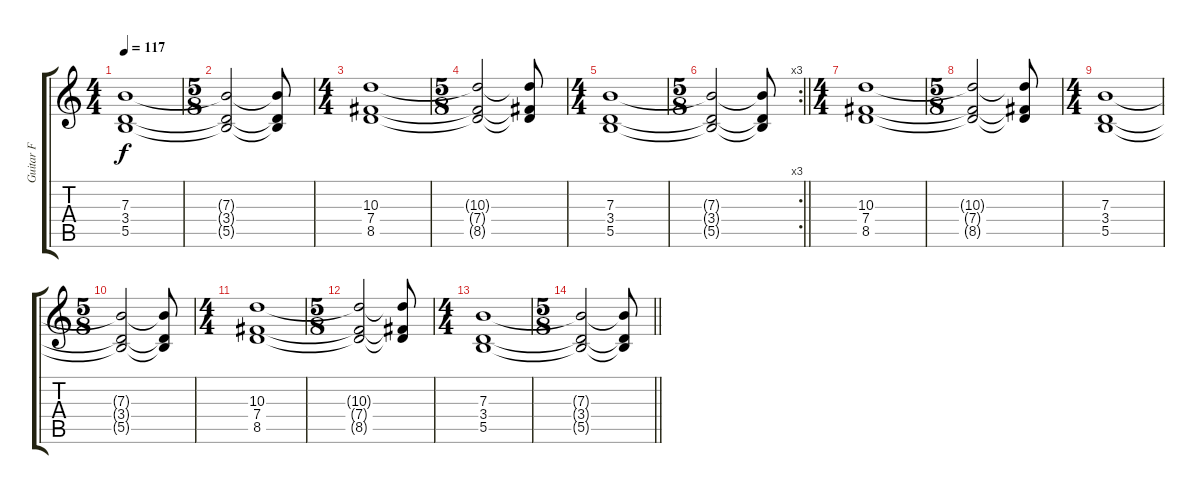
\track ("Guitar F" "Guitar F") {instrument distortionguitar}
\staff {score tabs}
\tuning (Db4 Ab3 E3 B2 Gb2 B1) {hide}
\ts (4 4)
\tempo 117
\clef g2
\ks c
(7.3 3.4 5.5).1{dy f} |
\ts (5 8)
(7.3{t} 3.4{t} 5.5{t}).2 (7.3{t} 3.4{t} 5.5{t}).8 |
\ts (4 4)
(10.3 7.4 8.5).1 |
\ts (5 8)
(10.3{t} 7.4{t} 8.5{t}).2 (10.3{t} 7.4{t} 8.5{t}).8 |
\ts (4 4)
(7.3 3.4 5.5).1 |
\rc 3
\ts (5 8)
\barLineRight lightlight
(7.3{t} 3.4{t} 5.5{t}).2 (7.3{t} 3.4{t} 5.5{t}).8 |
\ts (4 4)
(10.3 7.4 8.5).1{volume 16} |
\ts (5 8)
(10.3{t} 7.4{t} 8.5{t}).2 (10.3{t} 7.4{t} 8.5{t}).8 |
\ts (4 4)
(7.3 3.4 5.5).1 |
\ts (5 8)
(7.3{t} 3.4{t} 5.5{t}).2 (7.3{t} 3.4{t} 5.5{t}).8 |
\ts (4 4)
(10.3 7.4 8.5).1 |
\ts (5 8)
(10.3{t} 7.4{t} 8.5{t}).2 (10.3{t} 7.4{t} 8.5{t}).8 |
\ts (4 4)
(7.3 3.4 5.5).1 |
\ts (5 8)
\barLineRight lightlight
(7.3{t} 3.4{t} 5.5{t}).2 (7.3{t} 3.4{t} 5.5{t}).8
